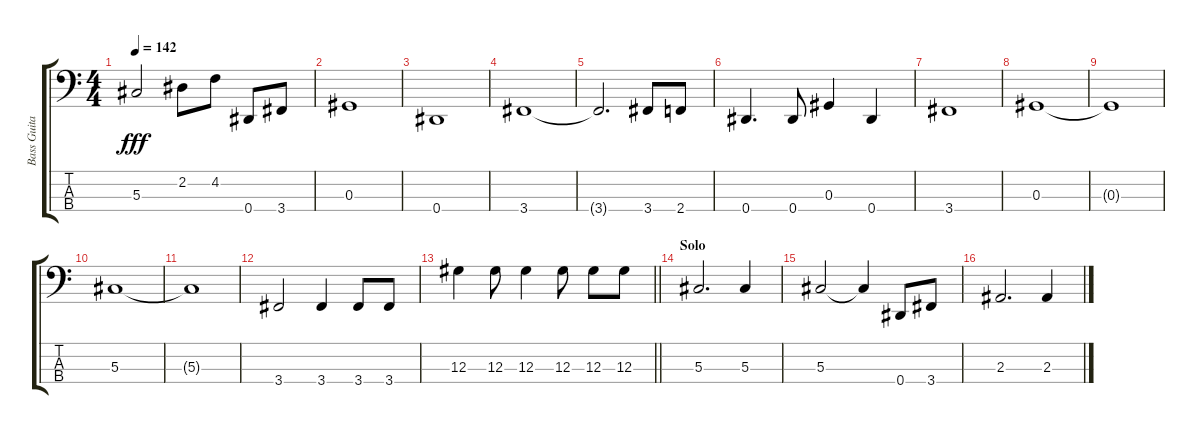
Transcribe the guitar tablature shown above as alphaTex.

\track ("Bass Guitar" "Bass Guita") {instrument electricbassfinger}
\staff {score tabs}
\tuning (Gb2 Db2 Ab1 Eb1) {hide}
\ts (4 4)
\tempo 142
\clef f4
\ks c
5.3.2{dy fff} 2.2.8 4.2.8 0.4.8 3.4.8 |
0.3.1 |
0.4.1 |
3.4.1 |
3.4{t}.2{d} 3.4.8 2.4.8 |
0.4.4{d} 0.4.8 0.3.4 0.4.4 |
3.4.1 |
0.3.1 |
0.3{t}.1 |
5.3.1 |
5.3{t}.1 |
3.4.2 3.4.4 3.4.8 3.4.8 |
\barLineRight lightlight
12.3.4 12.3.8 12.3.4 12.3.8 12.3.8 12.3.8 |
\section ("" "Solo")
5.3.2{d} 5.3.4 |
5.3.2 5.3{t}.4 0.4.8 3.4.8 |
2.3.2{d} 2.3.4
